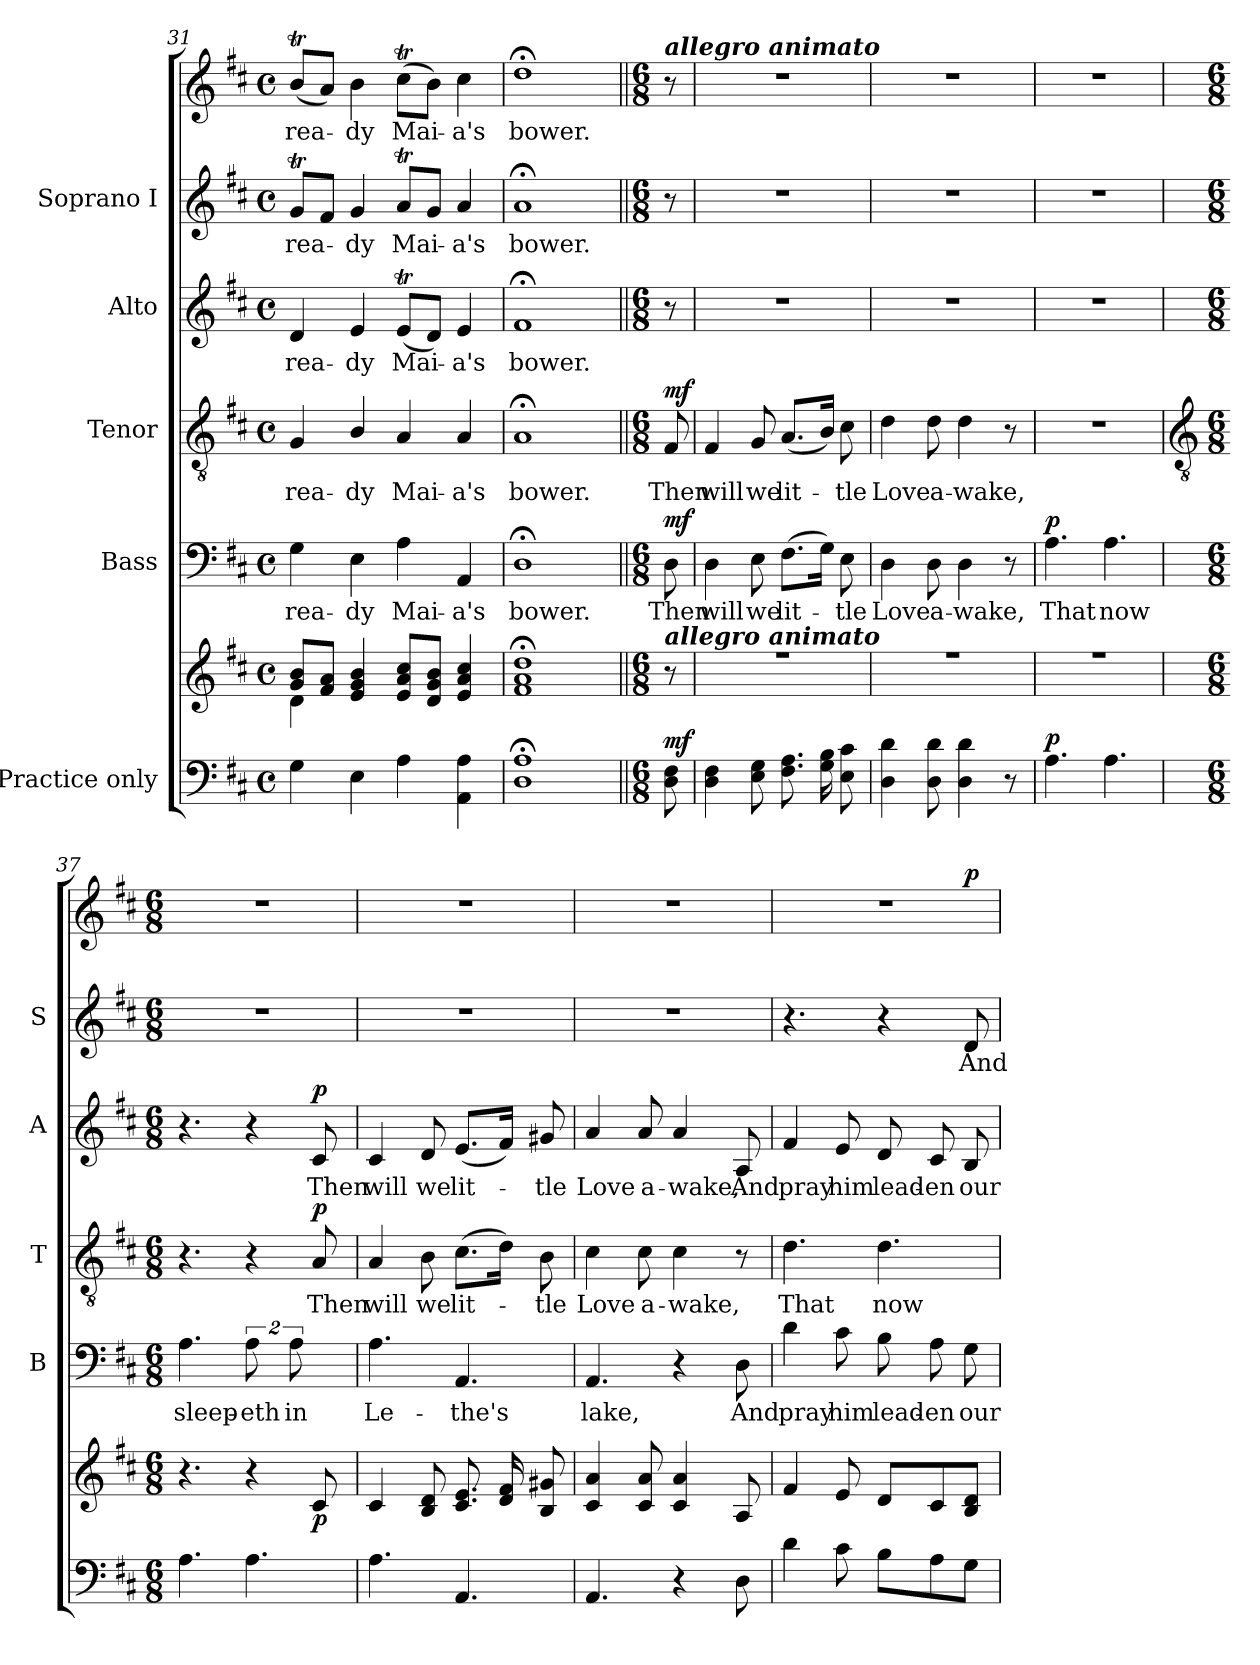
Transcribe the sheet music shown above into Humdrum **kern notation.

**kern	**kern	**dynam	**kern	**text	**dynam	**kern	**text	**dynam	**kern	**text	**dynam	**kern	**text	**kern	**text	**dynam
*part5	*part5	*part5	*part4	*part4	*part4	*part3	*part3	*part3	*part2	*part2	*part2	*part1	*part1	*part1	*part1	*part1
*staff7	*staff6	*staff6/7	*staff5	*staff5	*staff5	*staff4	*staff4	*staff4	*staff3	*staff3	*staff3	*staff2	*staff2	*staff1	*staff1	*staff1/2
*I"Practice only	*	*	*I"Bass	*	*	*I"Tenor	*	*	*I"Alto	*	*	*I"Soprano I	*	*	*	*
*	*	*	*I'B	*	*	*I'T	*	*	*I'A	*	*	*I'S	*	*	*	*
*clefF4	*clefG2	*	*clefF4	*	*	*clefGv2	*	*	*clefG2	*	*	*clefG2	*	*clefG2	*	*
*k[f#c#]	*k[f#c#]	*	*k[f#c#]	*	*	*k[f#c#]	*	*	*k[f#c#]	*	*	*k[f#c#]	*	*k[f#c#]	*	*
*D:	*D:	*	*D:	*	*	*D:	*	*	*D:	*	*	*D:	*	*D:	*	*
*M4/4	*M4/4	*	*M4/4	*	*	*M4/4	*	*	*M4/4	*	*	*M4/4	*	*M4/4	*	*
*met(c)	*met(c)	*	*met(c)	*	*	*met(c)	*	*	*met(c)	*	*	*met(c)	*	*met(c)	*	*
=31	=31	=31	=31	=31	=31	=31	=31	=31	=31	=31	=31	=31	=31	=31	=31	=31
*	*^	*	*	*	*	*	*	*	*	*	*	*	*	*	*	*
!	!	!	!	!	!LO:LY:b	!	!	!LO:LY:b	!	!	!LO:LY:b	!	!	!LO:LY:b	!	!LO:LY:b	!
4G	8g 8bL	4d\	.	4G	rea-	.	4G	rea-	.	4d	rea-	.	8gTL	rea-	(<8bTL	rea-	.
.	8f# 8aJ	.	.	.	.	.	.	.	.	.	.	.	8f#J	.	8aJ)	.	.
!	!	!	!	!	!LO:LY:b	!	!	!LO:LY:b	!	!	!LO:LY:b	!	!	!LO:LY:b	!	!LO:LY:b	!
4E\	4e 4g 4b	2.ryy	.	4E\	-dy	.	4B/	-dy	.	4e	-dy	.	4g	dy	4b	dy	.
!	!	!	!	!	!LO:LY:b	!	!	!LO:LY:b	!	!	!LO:LY:b	!	!	!LO:LY:b	!	!LO:LY:b	!
4A	8e 8a 8cc#L	.	.	4A	Mai-	.	4A	Mai-	.	(<8eTL	Mai-	.	8aTL	Mai-	(>8cc#tL	Mai-	.
.	8d 8g 8bJ	.	.	.	.	.	.	.	.	8dJ)	.	.	8gJ	.	8bJ)	.	.
!	!	!	!	!	!LO:LY:b	!	!	!LO:LY:b	!	!	!LO:LY:b	!	!	!LO:LY:b	!	!LO:LY:b	!
4AA 4A	4e 4a 4cc#	.	.	4AA	-a's	.	4A	-a's	.	4e	a's	.	4a	a's	4cc#	a's	.
=32	=32	=32	=32	=32	=32	=32	=32	=32	=32	=32	=32	=32	=32	=32	=32	=32	=32
!	!	!	!	!	!LO:LY:b	!	!	!LO:LY:b	!	!	!LO:LY:b	!	!	!LO:LY:b	!	!LO:LY:b	!
1D; 1A;	1f#;< 1a;< 1dd;<	1ryy	.	1D;<	bower.	.	1A;<	bower.	.	1f#;<	bower.	.	1a;<	bower.	1dd;<	bower.	.
=33||	=33||	=33||	=33||	=33||	=33||	=33||	=33||	=33||	=33||	=33||	=33||	=33||	=33||	=33||	=33||	=33||	=33||
*M6/8	*M6/8	*	*	*M6/8	*	*	*M6/8	*	*	*M6/8	*	*	*M6/8	*	*M6/8	*	*
*	*MM53	*	*	*	*	*	*	*	*	*	*	*	*	*	*	*	*
!	!	!	!	!	!	!	!	!	!	!	!	!	!	!	!LO:TX:a:Bi:t=allegro animato	!	!
!	!LO:TX:a:Bi:t=allegro animato	!	!	!	!	!	!	!	!	!	!	!	!	!	!	!	!
!	!	!	!LO:DY:a=2	!	!LO:LY:b	!LO:DY:b	!	!LO:LY:b	!LO:DY:b	!	!	!	!	!	!	!	!
8D 8F#	8r	8ryy	mf	8D	Then	mf	8F#	Then	mf	8r	.	.	8r	.	8r	.	.
=34	=34	=34	=34	=34	=34	=34	=34	=34	=34	=34	=34	=34	=34	=34	=34	=34	=34
!	!LO:N:vis=1	!LO:N:vis=1	!	!	!LO:LY:b	!	!	!LO:LY:b	!	!LO:N:vis=1	!	!	!LO:N:vis=1	!	!LO:N:vis=1	!	!
4D 4F#	2.r	2.ryy	.	4D	will	.	4F#	will	.	2.r	.	.	2.r	.	2.r	.	.
!	!	!	!	!	!LO:LY:b	!	!	!LO:LY:b	!	!	!	!	!	!	!	!	!
8E 8G	.	.	.	8E	we	.	8G	we	.	.	.	.	.	.	.	.	.
!	!	!	!	!	!LO:LY:b	!	!	!LO:LY:b	!	!	!	!	!	!	!	!	!
8.F# 8.AL	.	.	.	(>8.F#L	lit-	.	(<8.AL	lit-	.	.	.	.	.	.	.	.	.
16G 16BL	.	.	.	16GJ)	.	.	16BJ)	.	.	.	.	.	.	.	.	.	.
!	!	!	!	!	!LO:LY:b	!	!	!LO:LY:b	!	!	!	!	!	!	!	!	!
8E 8c#J	.	.	.	8E	tle	.	8c#	tle	.	.	.	.	.	.	.	.	.
=35	=35	=35	=35	=35	=35	=35	=35	=35	=35	=35	=35	=35	=35	=35	=35	=35	=35
!	!LO:N:vis=1	!LO:N:vis=1	!	!	!LO:LY:b	!	!	!LO:LY:b	!	!LO:N:vis=1	!	!	!LO:N:vis=1	!	!LO:N:vis=1	!	!
4D 4d	2.r	2.ryy	.	4D	Love	.	4d	Love	.	2.r	.	.	2.r	.	2.r	.	.
!	!	!	!	!	!LO:LY:b	!	!	!LO:LY:b	!	!	!	!	!	!	!	!	!
8D 8d	.	.	.	8D	a-	.	8d	a-	.	.	.	.	.	.	.	.	.
!	!	!	!	!	!LO:LY:b	!	!	!LO:LY:b	!	!	!	!	!	!	!	!	!
4D 4d	.	.	.	4D	-wake,	.	4d	-wake,	.	.	.	.	.	.	.	.	.
8r	.	.	.	8r	.	.	8r	.	.	.	.	.	.	.	.	.	.
=36	=36	=36	=36	=36	=36	=36	=36	=36	=36	=36	=36	=36	=36	=36	=36	=36	=36
!	!LO:N:vis=1	!LO:N:vis=1	!LO:DY:a=2	!	!LO:LY:b	!LO:DY:b	!LO:N:vis=1	!	!	!LO:N:vis=1	!	!	!LO:N:vis=1	!	!LO:N:vis=1	!	!
4.A	2.r	2.ryy	p	4.A	That	p	2.r	.	.	2.r	.	.	2.r	.	2.r	.	.
!	!	!	!	!	!LO:LY:b	!	!	!	!	!	!	!	!	!	!	!	!
4.A	.	.	.	4.A	now	.	.	.	.	.	.	.	.	.	.	.	.
*	*v	*v	*	*	*	*	*	*	*	*	*	*	*	*	*	*	*
!!LO:LB:g=z
=37	=37	=37	=37	=37	=37	=37	=37	=37	=37	=37	=37	=37	=37	=37	=37	=37
*	*	*	*	*	*	*clefGv2	*	*	*	*	*	*	*	*	*	*
*M6/8	*M6/8	*	*M6/8	*	*	*M6/8	*	*	*M6/8	*	*	*M6/8	*	*M6/8	*	*
!	!	!	!	!LO:LY:b	!	!	!	!	!	!	!	!LO:N:vis=1	!	!LO:N:vis=1	!	!
4.A	4.r	.	4.A	sleep-	.	4.r	.	.	4.r	.	.	2.r	.	2.r	.	.
!	!	!	!	!LO:LY:b	!	!	!	!	!	!	!	!	!	!	!	!
4.A	4r	.	16%3A	-eth	.	4r	.	.	4r	.	.	.	.	.	.	.
!	!	!	!	!LO:LY:b	!	!	!	!	!	!	!	!	!	!	!	!
.	.	.	16%3A	in	.	.	.	.	.	.	.	.	.	.	.	.
!	!	!LO:DY:b	!	!	!	!	!LO:LY:b	!LO:DY:b	!	!LO:LY:b	!LO:DY:b	!	!	!	!	!
.	8c#	p	.	.	.	8A	Then	p	8c#	Then	p	.	.	.	.	.
=38	=38	=38	=38	=38	=38	=38	=38	=38	=38	=38	=38	=38	=38	=38	=38	=38
!	!	!	!	!LO:LY:b	!	!	!LO:LY:b	!	!	!LO:LY:b	!	!LO:N:vis=1	!	!LO:N:vis=1	!	!
4.A	4c#	.	4.A	Le-	.	4A	will	.	4c#	will	.	2.r	.	2.r	.	.
!	!	!	!	!	!	!	!LO:LY:b	!	!	!LO:LY:b	!	!	!	!	!	!
.	8B 8d	.	.	.	.	8B	we	.	8d	we	.	.	.	.	.	.
!	!	!	!	!LO:LY:b	!	!	!LO:LY:b	!	!	!LO:LY:b	!	!	!	!	!	!
4.AA	8.c# 8.eL	.	4.AA	-the's	.	(>8.c#L	lit-	.	(<8.eL	lit-	.	.	.	.	.	.
.	16d 16f#L	.	.	.	.	16dJ)	.	.	16f#J)	.	.	.	.	.	.	.
!	!	!	!	!	!	!	!LO:LY:b	!	!	!LO:LY:b	!	!	!	!	!	!
.	8B 8g#XJ	.	.	.	.	8B	tle	.	8g#X	tle	.	.	.	.	.	.
=39	=39	=39	=39	=39	=39	=39	=39	=39	=39	=39	=39	=39	=39	=39	=39	=39
!	!	!	!	!LO:LY:b	!	!	!LO:LY:b	!	!	!LO:LY:b	!	!LO:N:vis=1	!	!LO:N:vis=1	!	!
4.AA	4c# 4a	.	4.AA	lake,	.	4c#	Love	.	4a	Love	.	2.r	.	2.r	.	.
!	!	!	!	!	!	!	!LO:LY:b	!	!	!LO:LY:b	!	!	!	!	!	!
.	8c# 8a	.	.	.	.	8c#	a-	.	8a	a-	.	.	.	.	.	.
!	!	!	!	!	!	!	!LO:LY:b	!	!	!LO:LY:b	!	!	!	!	!	!
4r	4c# 4a	.	4r	.	.	4c#	-wake,	.	4a	-wake,	.	.	.	.	.	.
!	!	!	!	!LO:LY:b	!	!	!	!	!	!LO:LY:b	!	!	!	!	!	!
8D	8A	.	8D	And	.	8r	.	.	8A	And	.	.	.	.	.	.
=40	=40	=40	=40	=40	=40	=40	=40	=40	=40	=40	=40	=40	=40	=40	=40	=40
!	!	!	!	!LO:LY:b	!	!	!LO:LY:b	!	!	!LO:LY:b	!	!	!	!LO:N:vis=1	!	!
4d	4f#	.	4d	pray	.	4.d	That	.	4f#	pray	.	4.r	.	2.r	.	.
!	!	!	!	!LO:LY:b	!	!	!	!	!	!LO:LY:b	!	!	!	!	!	!
8c#	8e	.	8c#	him	.	.	.	.	8e	him	.	.	.	.	.	.
!	!	!	!	!LO:LY:b	!	!	!LO:LY:b	!	!	!LO:LY:b	!	!	!	!	!	!
8BL	8dL	.	8B	lead-	.	4.d	now	.	8d	lead-	.	4r	.	.	.	.
!	!	!	!	!LO:LY:b	!	!	!	!	!	!LO:LY:b	!	!	!	!	!	!
8A	8c#	.	8A	-en	.	.	.	.	8c#	-en	.	.	.	.	.	.
!	!	!	!	!LO:LY:b	!	!	!	!	!	!LO:LY:b	!	!	!LO:LY:b	!	!	!LO:DY:b=2
8GJ	8B 8dJ	.	8G	our	.	.	.	.	8B	our	.	8d	And	.	.	p
=	=	=	=	=	=	=	=	=	=	=	=	=	=	=	=	=
*-	*-	*-	*-	*-	*-	*-	*-	*-	*-	*-	*-	*-	*-	*-	*-	*-
